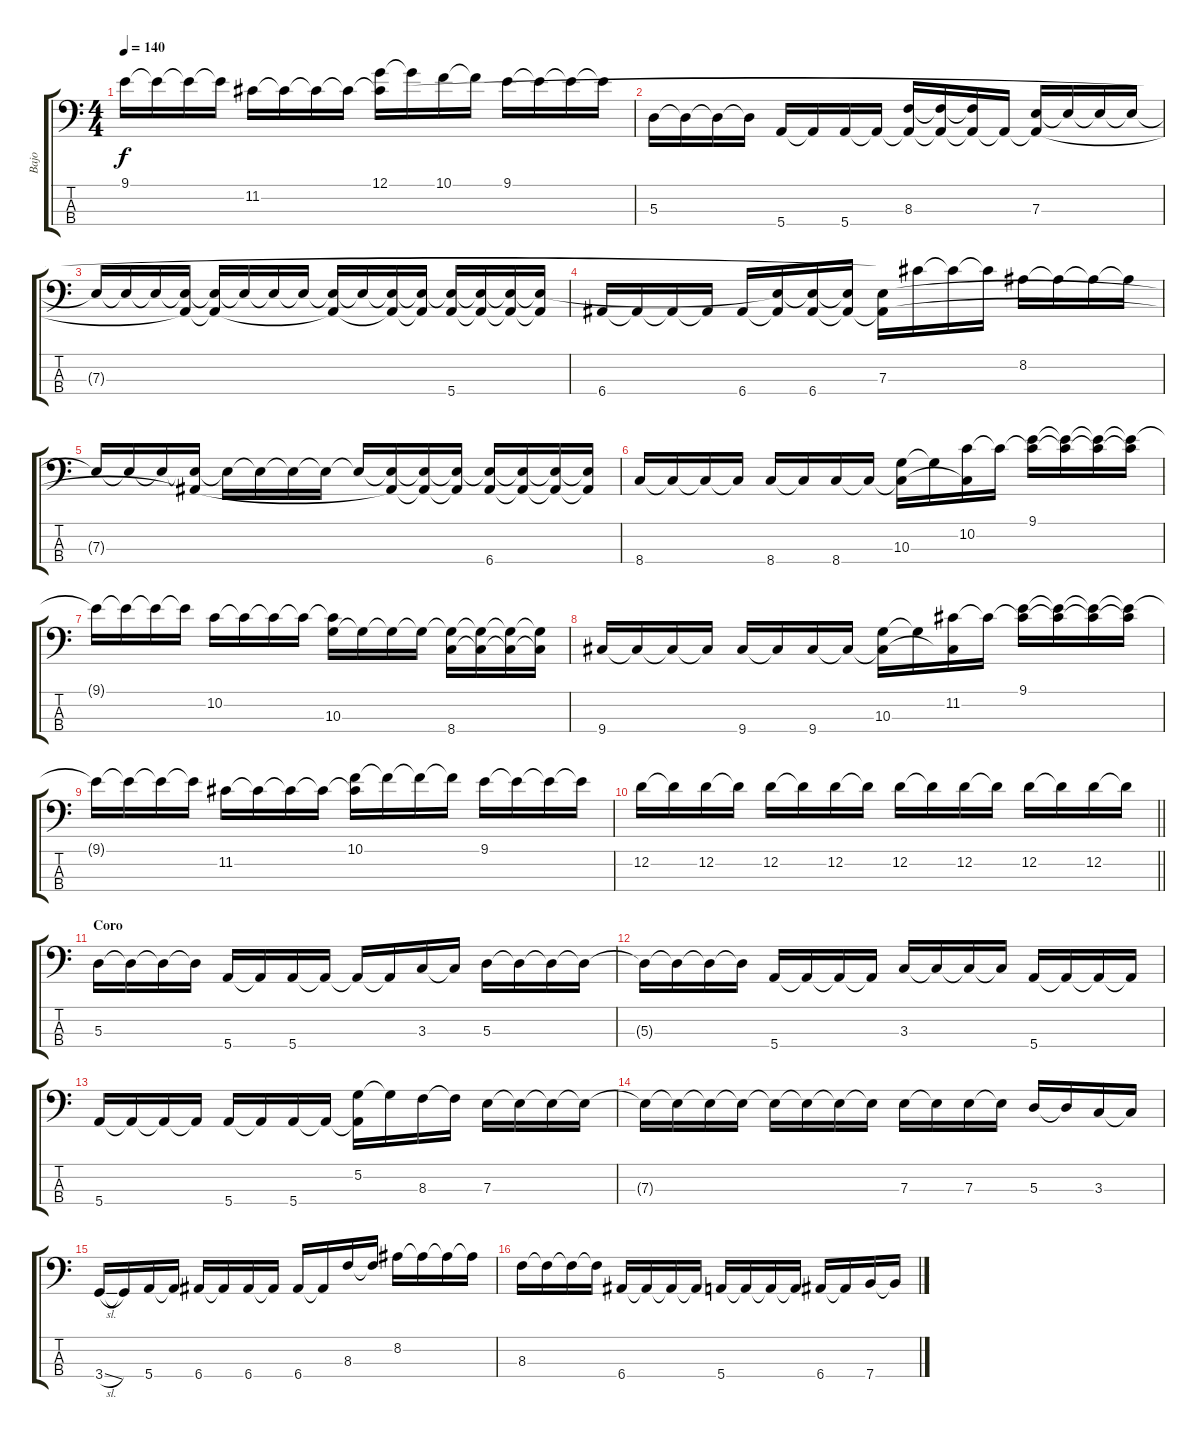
\track ("Bajo" "Bajo") {instrument electricbasspick}
\staff {score tabs}
\tuning (G2 D2 A1 E1) {hide}
\ts (4 4)
\tempo 140
\clef f4
\ks c
9.1{t}.16{dy f} 9.1{t}.16 9.1{t}.16 9.1{t}.16 11.2.16 11.2{t}.16 11.2{t}.16 11.2{t}.16 (12.1 11.2{t}).16 12.1{t}.16 10.1.16 10.1{t}.16 9.1.16 9.1{t}.16 9.1{t}.16 9.1{t}.16 |
5.3.16 5.3{t}.16 5.3{t}.16 5.3{t}.16 5.4.16 5.4{t}.16 5.4.16 5.4{t}.16 (8.3 5.4{t}).16 (8.3{t} 5.4{t}).16 (8.3{t} 5.4{t}).16 5.4{t}.16 (7.3 5.4{t}).16 7.3{t}.16 7.3{t}.16 7.3{t}.16 |
7.3{t}.16 7.3{t}.16 7.3{t}.16 (7.3{t} 5.4{t}).16 (7.3{t} 5.4{t}).16 7.3{t}.16 7.3{t}.16 7.3{t}.16 (7.3{t} 5.4{t}).16 7.3{t}.16 (7.3{t} 5.4{t}).16 (7.3{t} 5.4{t}).16 (7.3{t} 5.4).16 (7.3{t} 5.4{t}).16 (7.3{t} 5.4{t}).16 (7.3{t} 5.4{t}).16 |
6.4.16 6.4{t}.16 6.4{t}.16 6.4{t}.16 6.4.16 (7.3{t} 6.4{t}).16 (7.3{t} 6.4).16 (7.3{t} 6.4{t}).16 (7.3 6.4{t}).16 11.2{t}.16 11.2{t}.16 11.2{t}.16 8.2.16 8.2{t}.16 8.2{t}.16 8.2{t}.16 |
7.3{t}.16 7.3{t}.16 7.3{t}.16 (7.3{t} 6.4{t}).16 7.3{t}.16 7.3{t}.16 7.3{t}.16 7.3{t}.16 7.3{t}.16 (7.3{t} 6.4{t}).16 (7.3{t} 6.4{t}).16 (7.3{t} 6.4{t}).16 (7.3{t} 6.4).16 (7.3{t} 6.4{t}).16 (7.3{t} 6.4{t}).16 (7.3{t} 6.4{t}).16 |
8.4.16 8.4{t}.16 8.4{t}.16 8.4{t}.16 8.4.16 8.4{t}.16 8.4.16 8.4{t}.16 (10.3 8.4{t}).16 10.3{t}.16 (10.2 8.4{t}).16 10.2{t}.16 (9.1 10.2{t}).16 (9.1{t} 10.2{t}).16 (9.1{t} 10.2{t}).16 (9.1{t} 10.2{t}).16 |
9.1{t}.16 9.1{t}.16 9.1{t}.16 9.1{t}.16 10.2.16 10.2{t}.16 10.2{t}.16 10.2{t}.16 (10.2{t} 10.3).16 10.3{t}.16 10.3{t}.16 10.3{t}.16 (10.3{t} 8.4).16 (10.3{t} 8.4{t}).16 (10.3{t} 8.4{t}).16 (10.3{t} 8.4{t}).16 |
9.4.16 9.4{t}.16 9.4{t}.16 9.4{t}.16 9.4.16 9.4{t}.16 9.4.16 9.4{t}.16 (10.3 9.4{t}).16 10.3{t}.16 (11.2 9.4{t}).16 11.2{t}.16 (9.1 11.2{t}).16 (9.1{t} 11.2{t}).16 (9.1{t} 11.2{t}).16 (9.1{t} 11.2{t}).16 |
9.1{t}.16 9.1{t}.16 9.1{t}.16 9.1{t}.16 11.2.16 11.2{t}.16 11.2{t}.16 11.2{t}.16 (10.1 11.2{t}).16 10.1{t}.16 10.1{t}.16 10.1{t}.16 9.1.16 9.1{t}.16 9.1{t}.16 9.1{t}.16 |
\barLineRight lightlight
12.2.16 12.2{t}.16 12.2.16 12.2{t}.16 12.2.16 12.2{t}.16 12.2.16 12.2{t}.16 12.2.16 12.2{t}.16 12.2.16 12.2{t}.16 12.2.16 12.2{t}.16 12.2.16 12.2{t}.16 |
\section ("" "Coro")
5.3.16 5.3{t}.16 5.3{t}.16 5.3{t}.16 5.4.16 5.4{t}.16 5.4.16 5.4{t}.16 5.4{t}.16 5.4{t}.16 3.3.16 3.3{t}.16 5.3.16 5.3{t}.16 5.3{t}.16 5.3{t}.16 |
5.3{t}.16 5.3{t}.16 5.3{t}.16 5.3{t}.16 5.4.16 5.4{t}.16 5.4{t}.16 5.4{t}.16 3.3.16 3.3{t}.16 3.3{t}.16 3.3{t}.16 5.4.16 5.4{t}.16 5.4{t}.16 5.4{t}.16 |
5.4.16 5.4{t}.16 5.4{t}.16 5.4{t}.16 5.4.16 5.4{t}.16 5.4.16 5.4{t}.16 (5.2 5.4{t}).16 5.2{t}.16 8.3.16 8.3{t}.16 7.3.16 7.3{t}.16 7.3{t}.16 7.3{t}.16 |
7.3{t}.16 7.3{t}.16 7.3{t}.16 7.3{t}.16 7.3{t}.16 7.3{t}.16 7.3{t}.16 7.3{t}.16 7.3.16 7.3{t}.16 7.3.16 7.3{t}.16 5.3.16 5.3{t}.16 3.3.16 3.3{t}.16 |
3.4{sl}.16 3.4{t}.16 5.4.16 5.4{t}.16 6.4.16 6.4{t}.16 6.4.16 6.4{t}.16 6.4.16 6.4{t}.16 8.3.16 8.3{t}.16 8.2.16 8.2{t}.16 8.2{t}.16 8.2{t}.16 |
8.3.16 8.3{t}.16 8.3{t}.16 8.3{t}.16 6.4.16 6.4{t}.16 6.4{t}.16 6.4{t}.16 5.4.16 5.4{t}.16 5.4{t}.16 5.4{t}.16 6.4.16 6.4{t}.16 7.4.16 7.4{t}.16
